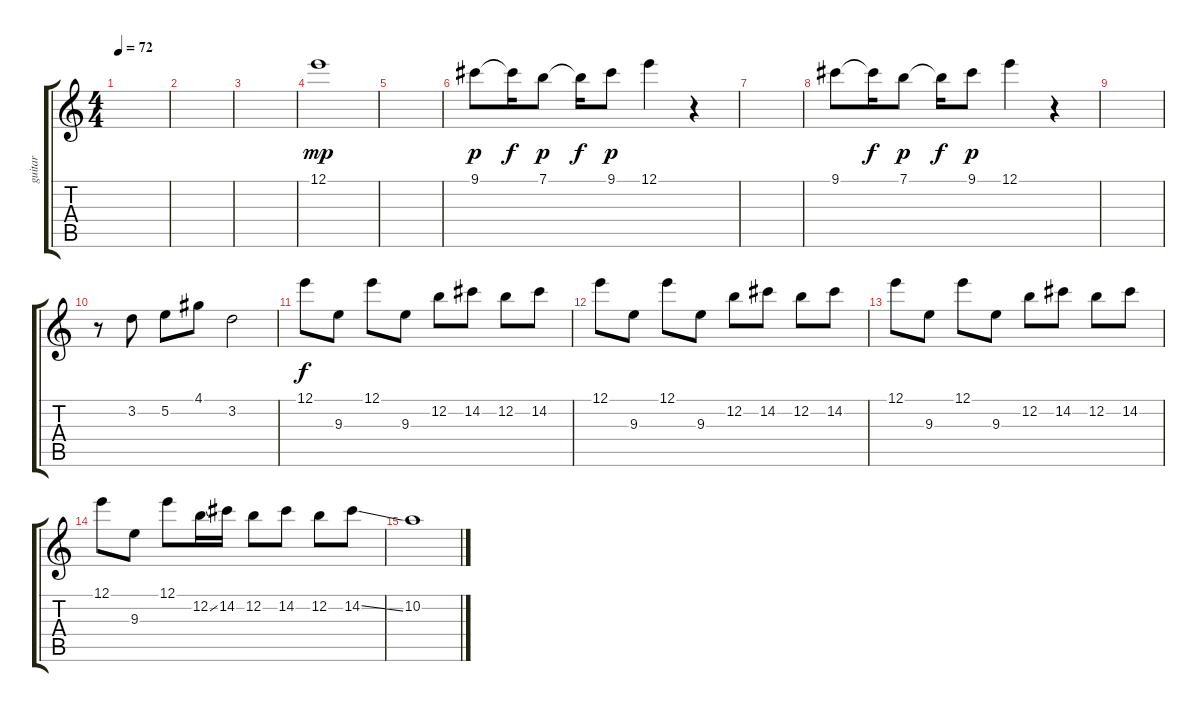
\track ("guitar" "guitar") {instrument electricguitarjazz}
\staff {score tabs}
\tuning (E4 B3 G3 D3 A2 E2) {hide}
\ts (4 4)
\tempo 72
\clef g2
\ks c
|
|
|
12.1.1{dy mp} |
|
9.1.8{dy p} 9.1{t}.16{dy f} 7.1.8{dy p} 7.1{t}.16{dy f} 9.1.8{dy p} 12.1.4 r.4 |
|
9.1.8 9.1{t}.16{dy f} 7.1.8{dy p} 7.1{t}.16{dy f} 9.1.8{dy p} 12.1.4 r.4 |
|
r.8 3.2.8 5.2.8 4.1.8 3.2.2 |
12.1.8{dy f} 9.3.8 12.1.8 9.3.8 12.2.8 14.2.8 12.2.8 14.2.8 |
12.1.8 9.3.8 12.1.8 9.3.8 12.2.8 14.2.8 12.2.8 14.2.8 |
12.1.8 9.3.8 12.1.8 9.3.8 12.2.8 14.2.8 12.2.8 14.2.8 |
12.1.8 9.3.8 12.1.8 12.2{ss}.16 14.2.16 12.2.8 14.2.8 12.2.8 14.2{ss}.8 |
10.2.1
